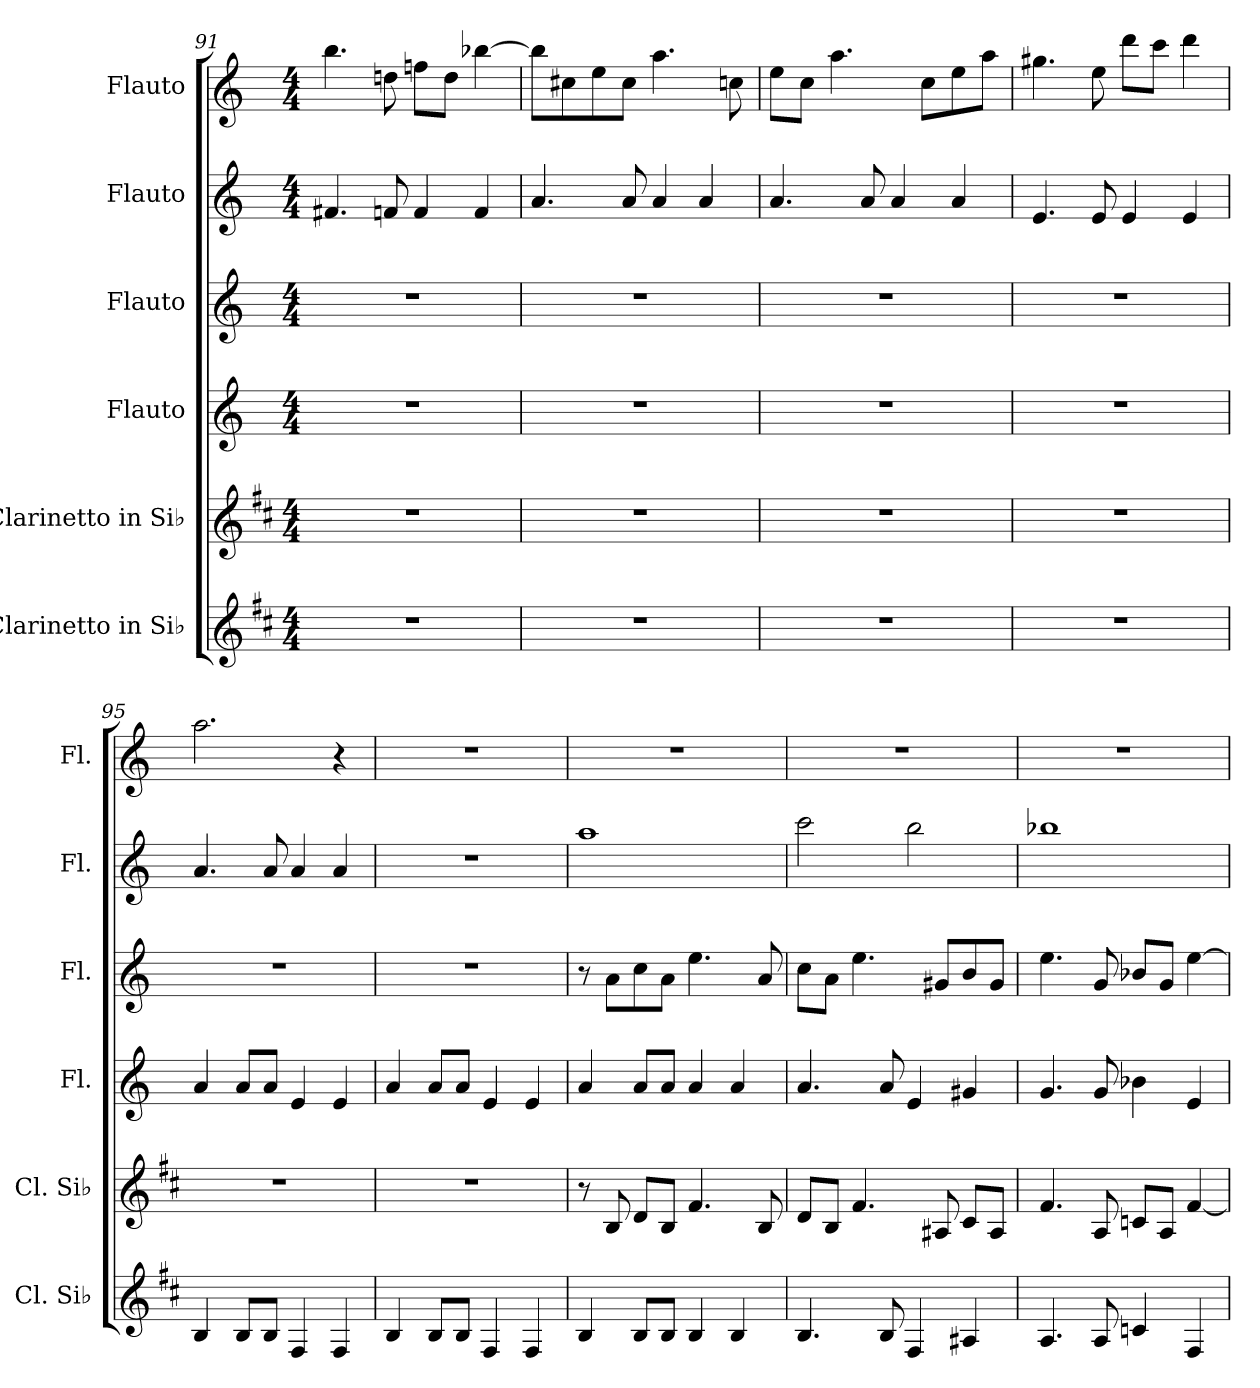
**kern	**kern	**kern	**kern	**kern	**kern
*part6	*part5	*part4	*part3	*part2	*part1
*staff6	*staff5	*staff4	*staff3	*staff2	*staff1
*I"Clarinetto in Si♭	*I"Clarinetto in Si♭	*I"Flauto	*I"Flauto	*I"Flauto	*I"Flauto
*I'Cl. Si♭	*I'Cl. Si♭	*I'Fl.	*I'Fl.	*I'Fl.	*I'Fl.
*clefG2	*clefG2	*clefG2	*clefG2	*clefG2	*clefG2
*ITrd1c2	*ITrd1c2	*	*	*	*
*k[]	*k[]	*k[]	*k[]	*k[]	*k[]
*M4/4	*M4/4	*M4/4	*M4/4	*M4/4	*M4/4
=91	=91	=91	=91	=91	=91
1r	1r	1r	1r	4.f#X/	4.bb\
.	.	.	.	8fn/	8ddni\
.	.	.	.	4f/	8ffni\L
.	.	.	.	.	8dd\J
.	.	.	.	4f/	[4bb-X\
=92	=92	=92	=92	=92	=92
1r	1r	1r	1r	4.a/	8bb-\L]
.	.	.	.	.	8cc#X\
.	.	.	.	.	8ee\
.	.	.	.	8a/	8cc#\J
.	.	.	.	4a/	4.aa\
.	.	.	.	4a/	.
.	.	.	.	.	8ccn\
!!LO:LB:g=z
=93	=93	=93	=93	=93	=93
1r	1r	1r	1r	4.a/	8ee\L
.	.	.	.	.	8cc\J
.	.	.	.	.	4.aa\
.	.	.	.	8a/	.
.	.	.	.	4a/	.
.	.	.	.	.	8cc\L
.	.	.	.	4a/	8ee\
.	.	.	.	.	8aa\J
=94	=94	=94	=94	=94	=94
1r	1r	1r	1r	4.e/	4.gg#X\
.	.	.	.	8e/	8ee\
.	.	.	.	4e/	8ddd\L
.	.	.	.	.	8ccc\J
.	.	.	.	4e/	4ddd\
=95	=95	=95	=95	=95	=95
4A/	1r	4a/	1r	4.a/	2.aa\
8A/L	.	8a/L	.	.	.
8A/J	.	8a/J	.	8a/	.
4E/	.	4e/	.	4a/	.
4E/	.	4e/	.	4a/	4r
=96	=96	=96	=96	=96	=96
4A/	1r	4a/	1r	1r	1r
8A/L	.	8a/L	.	.	.
8A/J	.	8a/J	.	.	.
4E/	.	4e/	.	.	.
4E/	.	4e/	.	.	.
=97	=97	=97	=97	=97	=97
4A/	8r	4a/	8r	1aa	1r
.	8A/	.	8a\L	.	.
8A/L	8c/L	8a/L	8cc\	.	.
8A/J	8A/J	8a/J	8a\J	.	.
4A/	4.e/	4a/	4.ee\	.	.
4A/	.	4a/	.	.	.
.	8A/	.	8a/	.	.
=98	=98	=98	=98	=98	=98
4.A/	8c/L	4.a/	8cc\L	2ccc\	1r
.	8A/J	.	8a\J	.	.
.	4.e/	.	4.ee\	.	.
8A/	.	8a/	.	.	.
4E/	.	4e/	.	2bb\	.
.	8G#X/	.	8g#X/L	.	.
4G#X/	8B/L	4g#X/	8b/	.	.
.	8G#/J	.	8g#/J	.	.
=99	=99	=99	=99	=99	=99
4.G/	4.e/	4.g/	4.ee\	1bb-X	1r
8G/	8G/	8g/	8g/	.	.
4B-X/	8B-X/L	4b-X\	8b-X/L	.	.
.	8G/J	.	8g/J	.	.
4E/	[4e/	4e/	[4ee\	.	.
=	=	=	=	=	=
*-	*-	*-	*-	*-	*-
